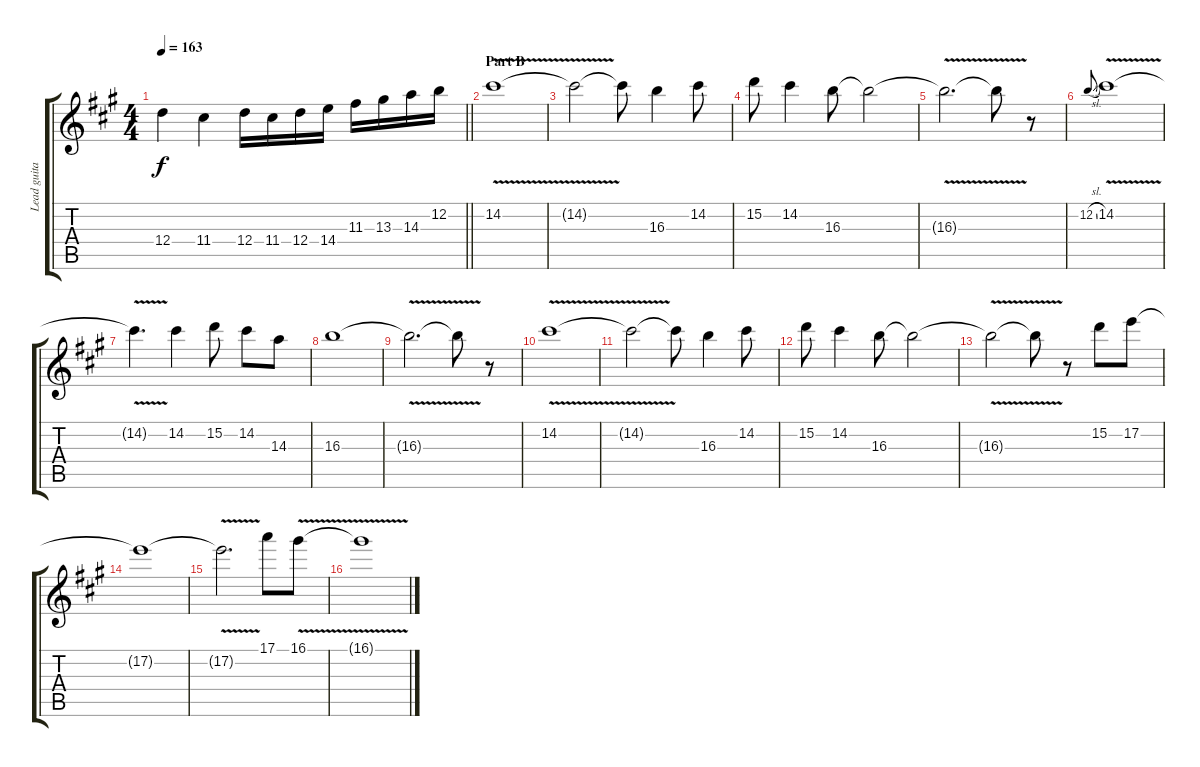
\track ("Lead guitar" "Lead guita") {instrument overdrivenguitar}
\staff {score tabs}
\tuning (E4 B3 G3 D3 A2 E2) {hide}
\ts (4 4)
\tempo 163
\clef g2
\barLineRight lightlight
\ks a
12.4.4{dy f} 11.4.4 12.4.16 11.4.16 12.4.16 14.4.16 11.3.16 13.3.16 14.3.16 12.2.16 |
\section ("" "Part B")
14.2{v}.1 |
14.2{t}.2 14.2{t}.8 16.3.4 14.2.8 |
15.2.8 14.2.4 16.3.8 16.3{t}.2 |
16.3{v t}.2{d} 16.3{t}.8 r.8 |
12.2{sl}.8{gr onbeat} 14.2{v}.1 |
14.2{t}.4{d} 14.2.4 15.2.8 14.2.8 14.3.8 |
16.3.1 |
16.3{v t}.2{d} 16.3{t}.8 r.8 |
14.2{v}.1 |
14.2{t}.2 14.2{t}.8 16.3.4 14.2.8 |
15.2.8 14.2.4 16.3.8 16.3{t}.2 |
16.3{v t}.2 16.3{t}.8 r.8 15.2.8 17.2.8 |
17.2{t}.1 |
17.2{v t}.2{d} 17.1.8 16.1{v}.8 |
16.1{t}.1
